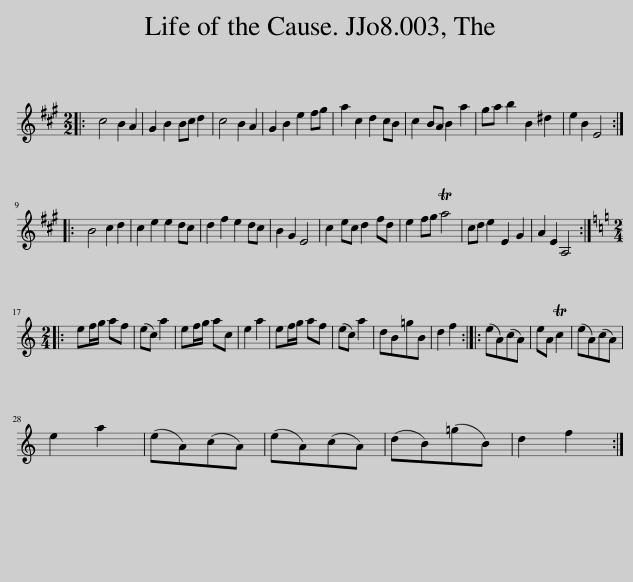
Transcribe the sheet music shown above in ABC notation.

X:1
L:1/8
M:2/2
I:linebreak $
K:A
V:1 treble
V:1
|: c4 B2 A2 | G2 B2 Bc d2 | c4 B2 A2 | G2 B2 e2 fg | a2 c2 d2 cB | %5
 c2 BA B2 a2 | ga b2 B2 ^d2 | e2 B2 E4 ::$ B4 c2 d2 | c2 e2 e2 dc | %10
 d2 f2 e2 dc | B2 G2 E4 | c2 ec d2 fd | e2 fg Ta4 | cd e2 E2 G2 | %15
 A2 E2 A,4 ::$[K:C][M:2/4] ef/g/ af | (ec) a2 | ef/g/ ac | e2 a2 | %20
 ef/g/ af | (ec) a2 | dB=gB | d2 f2 :: (eA)(cA) | %25
 eA Tc2 | (eA)(cA) |$ e2 a2 | (eA)(cA) | (eA)(cA) | %30
 (dB)(=gB) | d2 f2 :| %32
